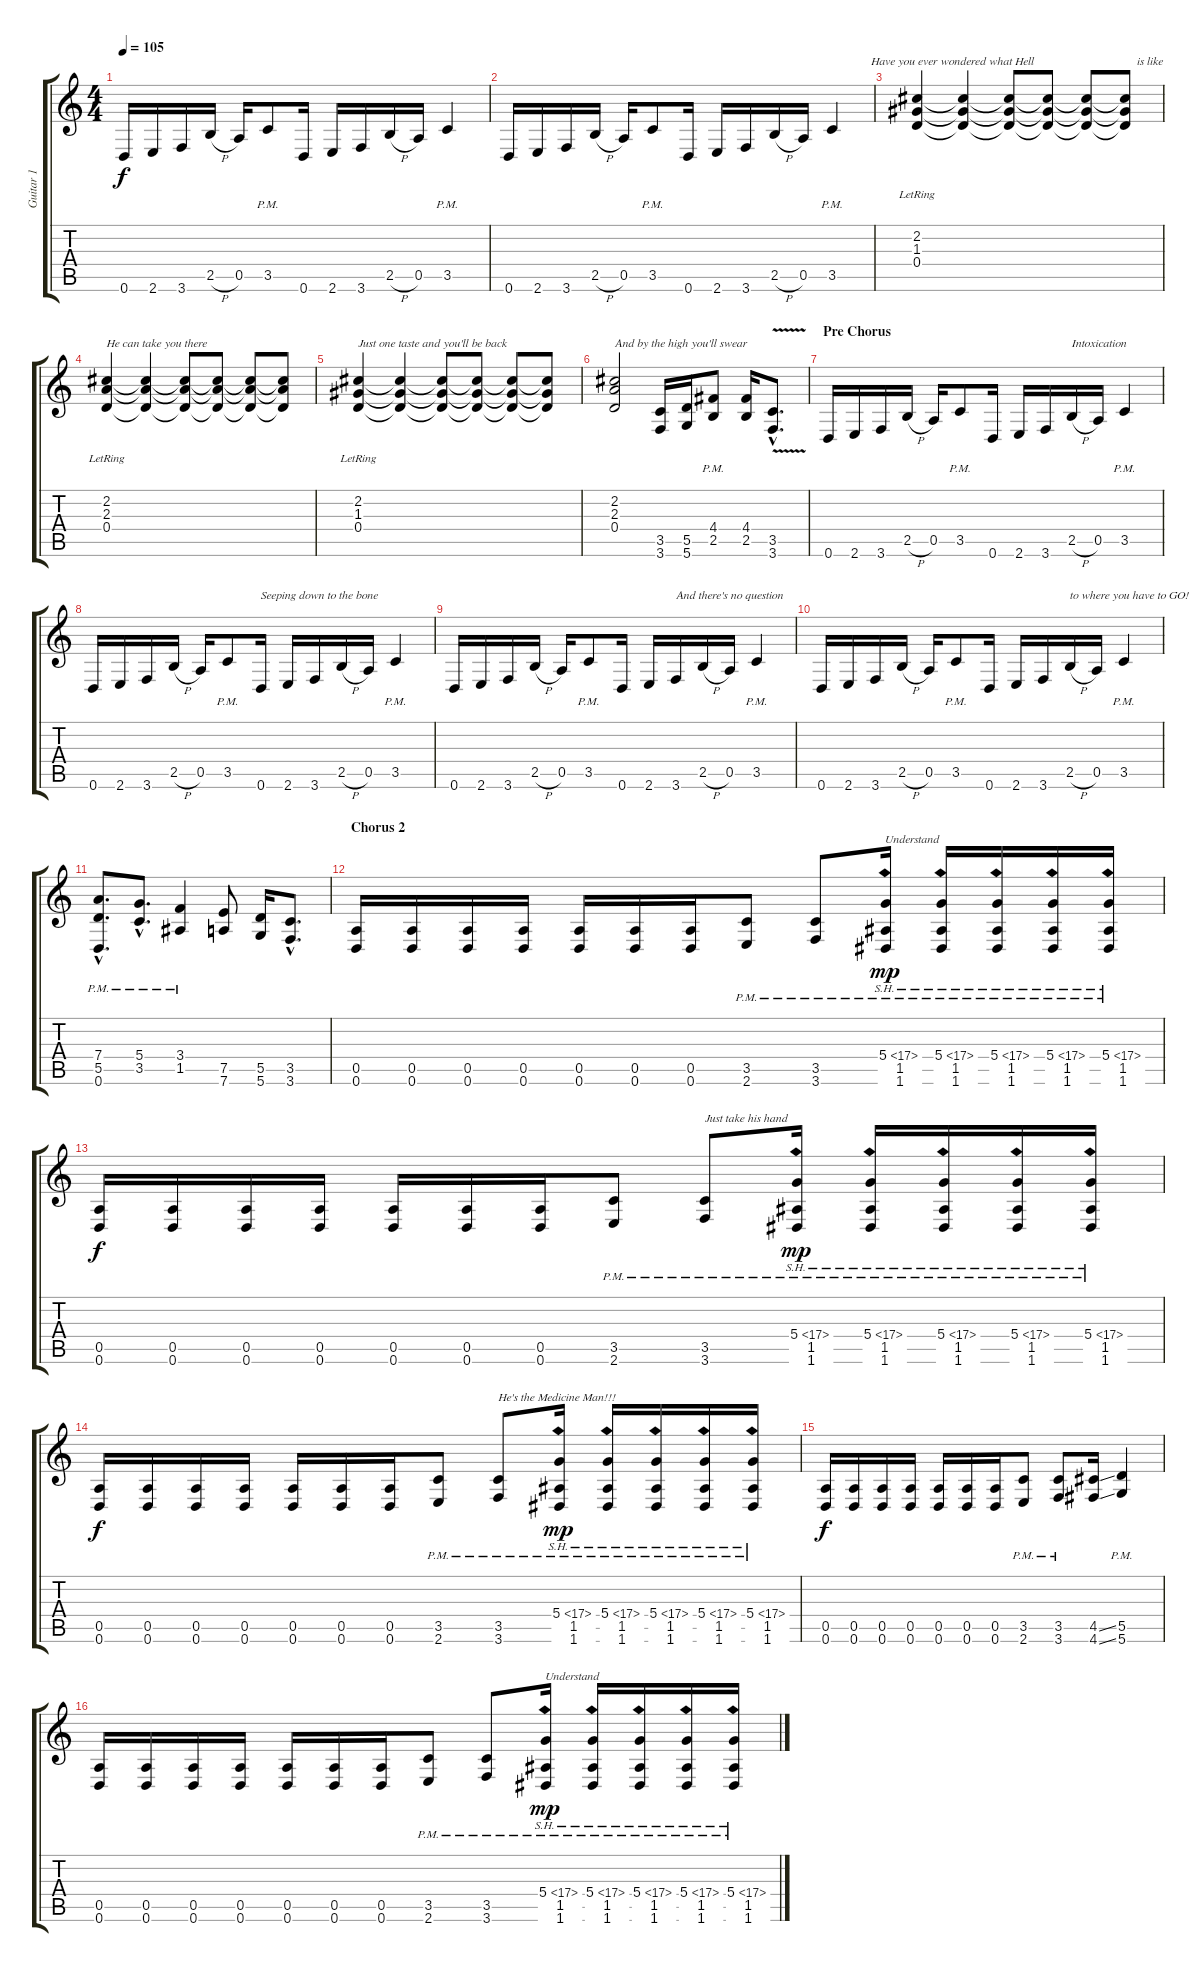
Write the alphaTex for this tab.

\track ("Guitar 1" "Guitar 1") {instrument distortionguitar}
\staff {score tabs}
\tuning (E4 B3 G3 D3 A2 D2) {hide}
\ts (4 4)
\tempo 105
\clef g2
\ks c
0.6.16{dy f} 2.6.16 3.6.16 2.5{h}.16 0.5.16 3.5{pm}.8 0.6.16 2.6.16 3.6.16 2.5{h}.16 0.5.16 3.5{pm}.4 |
0.6.16 2.6.16 3.6.16 2.5{h}.16 0.5.16 3.5{pm}.8 0.6.16 2.6.16 3.6.16 2.5{h}.16 0.5.16 3.5{pm}.4{txt "             Have you ever wondered what Hell"} |
(2.2 1.3{lr} 0.4).4{instrument acousticguitarsteel} (2.2{t} 1.3{t} 0.4{t}).4 (2.2{t} 1.3{t} 0.4{t}).8 (2.2{t} 1.3{t} 0.4{t}).8 (2.2{t} 1.3{t} 0.4{t}).8 (2.2{t} 1.3{t} 0.4{t}).8{txt "    is like"} |
(2.2 2.3{lr} 0.4).4{txt "He can take you there"} (2.2{t} 2.3{t} 0.4{t}).4 (2.2{t} 2.3{t} 0.4{t}).8 (2.2{t} 2.3{t} 0.4{t}).8 (2.2{t} 2.3{t} 0.4{t}).8 (2.2{t} 2.3{t} 0.4{t}).8 |
(2.2 1.3{lr} 0.4).4{txt "Just one taste and you'll be back"} (2.2{t} 1.3{t} 0.4{t}).4 (2.2{t} 1.3{t} 0.4{t}).8 (2.2{t} 1.3{t} 0.4{t}).8 (2.2{t} 1.3{t} 0.4{t}).8 (2.2{t} 1.3{t} 0.4{t}).8 |
(2.2 2.3 0.4).2{txt "And by the high you'll swear"} (3.5 3.6).16{instrument distortionguitar} (5.5 5.6).16 (4.4{pm} 2.5{pm}).8 (4.4 2.5).16 (3.5{v hac} 3.6{v hac}).8{d} |
\section ("" "Pre Chorus")
0.6.16 2.6.16 3.6.16 2.5{h}.16 0.5.16 3.5{pm}.8 0.6.16 2.6.16 3.6.16 2.5{h}.16{txt "Intoxication"} 0.5.16 3.5{pm}.4 |
0.6.16 2.6.16 3.6.16 2.5{h}.16 0.5.16 3.5{pm}.8 0.6.16{txt "Seeping down to the bone"} 2.6.16 3.6.16 2.5{h}.16 0.5.16 3.5{pm}.4 |
0.6.16 2.6.16 3.6.16 2.5{h}.16 0.5.16 3.5{pm}.8 0.6.16 2.6.16 3.6.16{txt "And there's no question"} 2.5{h}.16 0.5.16 3.5{pm}.4 |
0.6.16 2.6.16 3.6.16 2.5{h}.16 0.5.16 3.5{pm}.8 0.6.16 2.6.16 3.6.16 2.5{h}.16{txt "to where you have to GO!"} 0.5.16 3.5{pm}.4 |
(7.4{hac pm} 5.5{hac pm} 0.6{hac pm}).8{d} (5.4{hac pm} 3.5{hac pm}).8{d} (3.4{pm} 1.5{pm}).4 (7.5 7.6).8 (5.5 5.6).16 (3.5{hac} 3.6{hac}).8{d} |
\section ("" "Chorus 2")
(0.5 0.6).16 (0.5 0.6).16 (0.5 0.6).16 (0.5 0.6).16 (0.5 0.6).16 (0.5 0.6).16 (0.5 0.6).16 (3.5{pm} 2.6{pm}).8 (3.5{pm} 3.6{pm}).8 (5.4{sh 12 pm} 1.5 1.6{pm}).16{txt "Understand" dy mp} (5.4{sh 12 pm} 1.5 1.6{pm}).16 (5.4{sh 12 pm} 1.5 1.6{pm}).16 (5.4{sh 12 pm} 1.5 1.6{pm}).16 (5.4{sh 12 pm} 1.5 1.6{pm}).16 |
(0.5 0.6).16{dy f} (0.5 0.6).16 (0.5 0.6).16 (0.5 0.6).16 (0.5 0.6).16 (0.5 0.6).16 (0.5 0.6).16 (3.5{pm} 2.6{pm}).8 (3.5{pm} 3.6{pm}).8{txt "Just take his hand"} (5.4{sh 12 pm} 1.5 1.6{pm}).16{dy mp} (5.4{sh 12 pm} 1.5 1.6{pm}).16 (5.4{sh 12 pm} 1.5 1.6{pm}).16 (5.4{sh 12 pm} 1.5 1.6{pm}).16 (5.4{sh 12 pm} 1.5 1.6{pm}).16 |
(0.5 0.6).16{dy f} (0.5 0.6).16 (0.5 0.6).16 (0.5 0.6).16 (0.5 0.6).16 (0.5 0.6).16 (0.5 0.6).16 (3.5{pm} 2.6{pm}).8 (3.5{pm} 3.6{pm}).8{txt "He's the Medicine Man!!!"} (5.4{sh 12 pm} 1.5 1.6{pm}).16{dy mp} (5.4{sh 12 pm} 1.5 1.6{pm}).16 (5.4{sh 12 pm} 1.5 1.6{pm}).16 (5.4{sh 12 pm} 1.5 1.6{pm}).16 (5.4{sh 12 pm} 1.5 1.6{pm}).16 |
(0.5 0.6).16{dy f} (0.5 0.6).16 (0.5 0.6).16 (0.5 0.6).16 (0.5 0.6).16 (0.5 0.6).16 (0.5 0.6).16 (3.5{pm} 2.6{pm}).8 (3.5{pm} 3.6{pm}).8 (4.5{ss} 4.6{ss}).16 (5.5{pm} 5.6{pm}).4 |
(0.5 0.6).16 (0.5 0.6).16 (0.5 0.6).16 (0.5 0.6).16 (0.5 0.6).16 (0.5 0.6).16 (0.5 0.6).16 (3.5{pm} 2.6{pm}).8 (3.5{pm} 3.6{pm}).8 (5.4{sh 12 pm} 1.5 1.6{pm}).16{txt "Understand" dy mp} (5.4{sh 12 pm} 1.5 1.6{pm}).16 (5.4{sh 12 pm} 1.5 1.6{pm}).16 (5.4{sh 12 pm} 1.5 1.6{pm}).16 (5.4{sh 12 pm} 1.5 1.6{pm}).16
